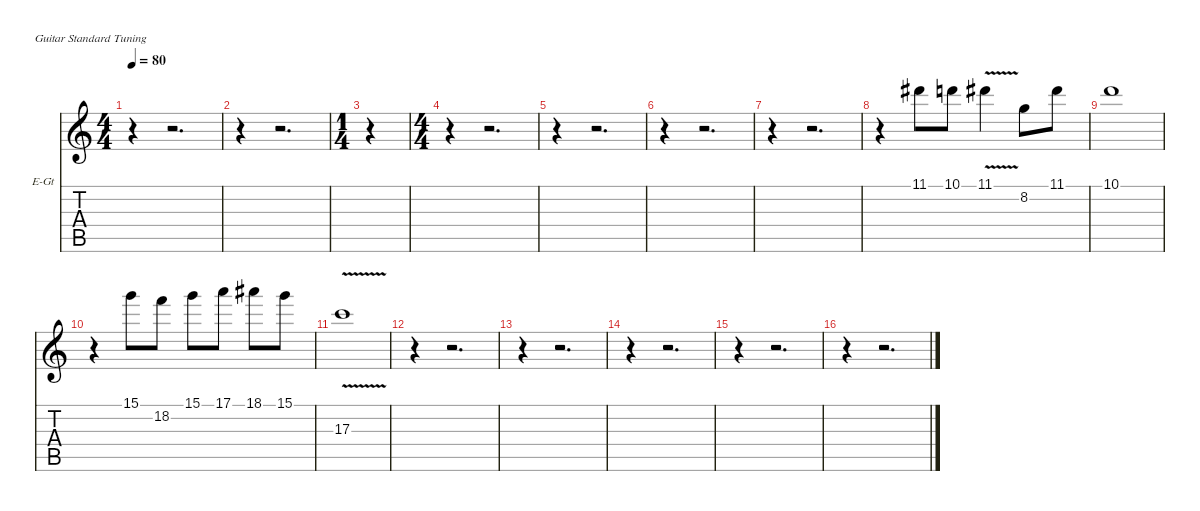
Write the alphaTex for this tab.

\hideDynamics
\bracketExtendMode nobrackets
\firstSystemTrackNameOrientation horizontal
\otherSystemsTrackNameOrientation horizontal
\track ("Guitar solo II" "E-Gt") {instrument distortionguitar}
\staff {score tabs}
\tuning (E4 B3 G3 D3 A2 E2)
\voice
\ts (4 4)
\tempo 80
\clef g2
\ks c
r.4{dy f} r.2{d} |
r.4 r.2{d} |
\ts (1 4)
\beaming (8 2)
r.4 |
\ts (4 4)
\beaming (8 2 2 2 2)
r.4 r.2{d} |
r.4 r.2{d} |
r.4 r.2{d} |
r.4 r.2{d} |
r.4 11.1{acc #}.8 10.1.8 11.1{v acc #}.4 8.2.8 11.1{acc #}.8 |
10.1.1 |
r.4 15.1.8 18.2.8 15.1.8 17.1.8 18.1{acc #}.8 15.1.8 |
17.3{v}.1 |
r.4 r.2{d} |
r.4 r.2{d} |
r.4 r.2{d} |
r.4 r.2{d} |
r.4 r.2{d}
\voice
\clef g2
\ottava regular
\simile none
\ks c
|
|
r.4{dy mf} |
|
|
|
|
|
|
|
|
|
|
|
|
